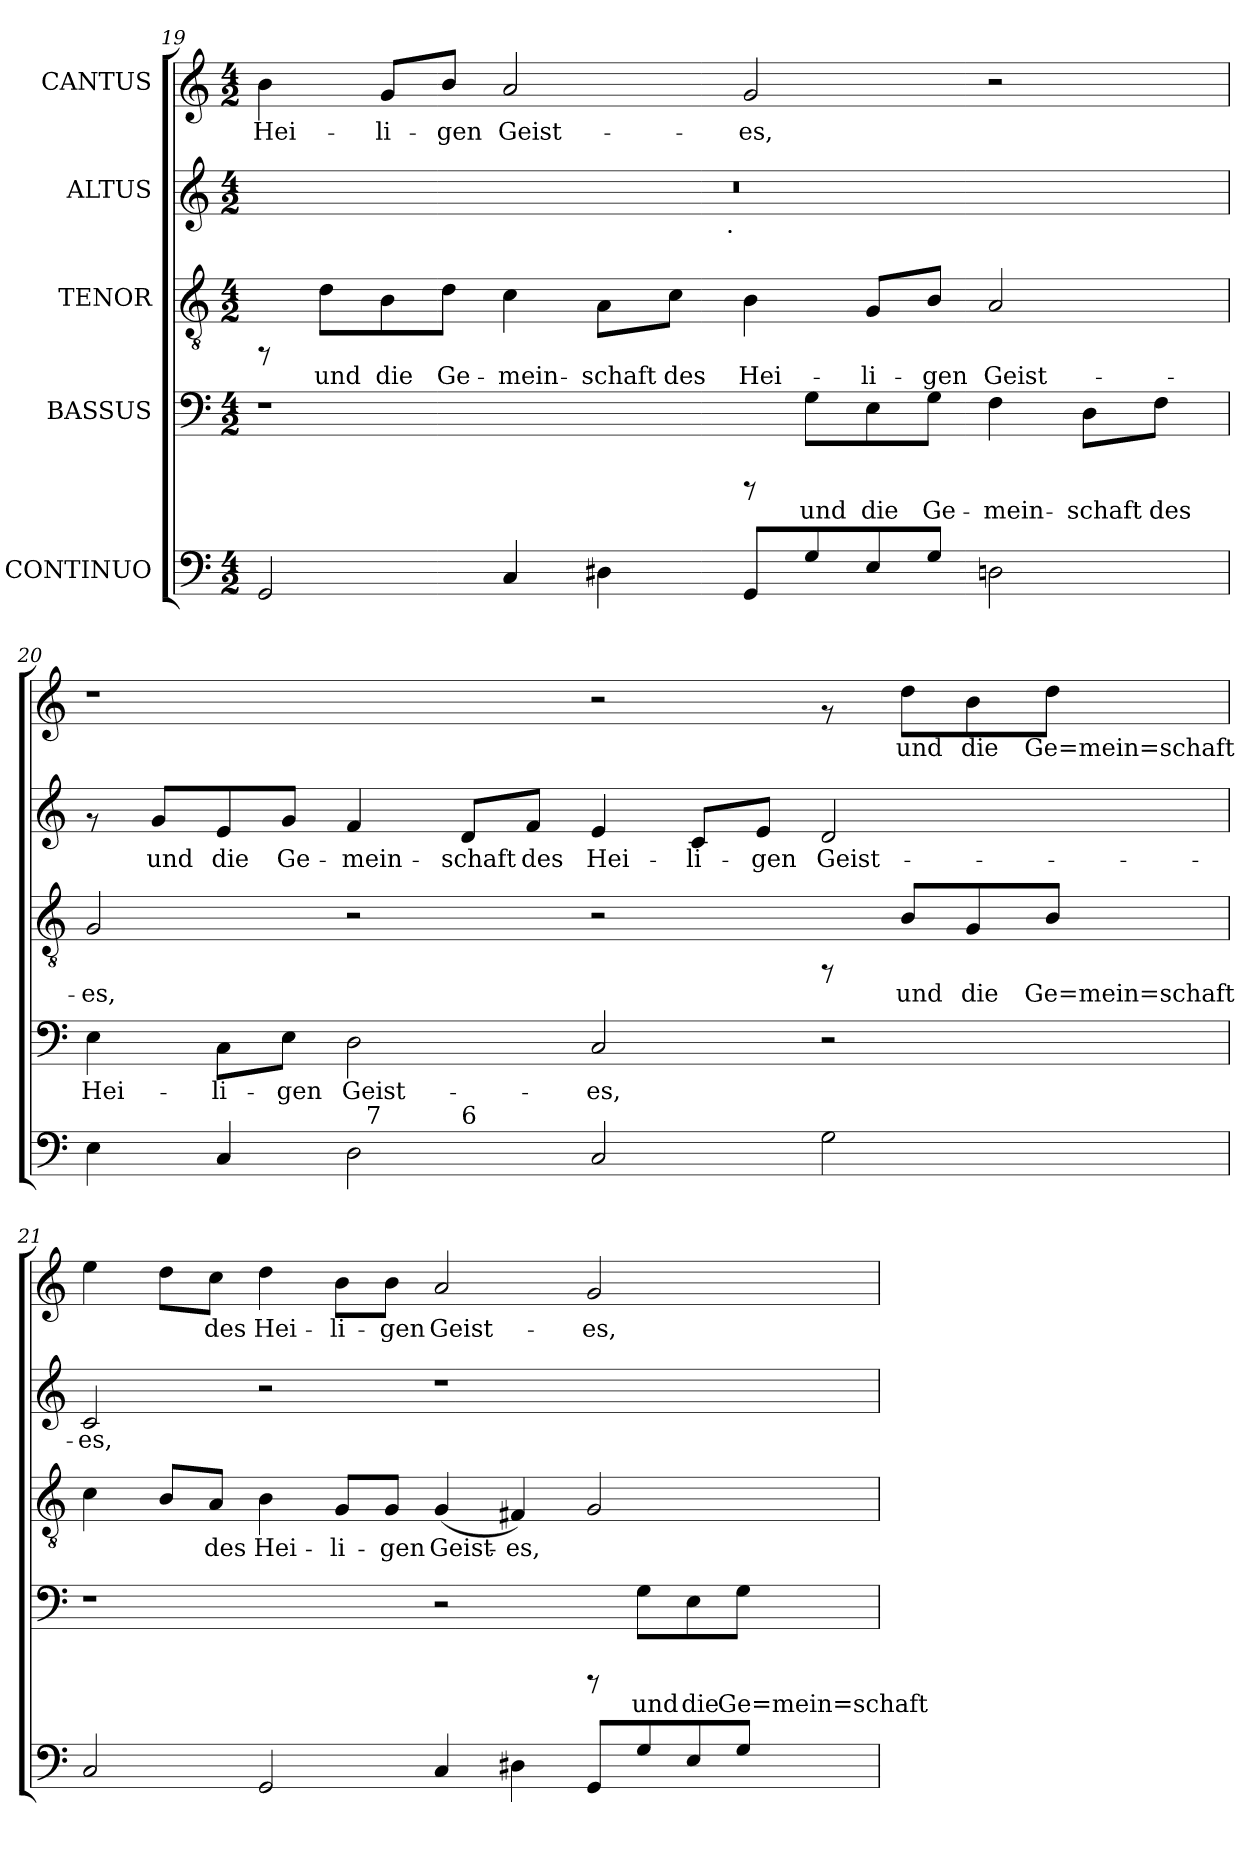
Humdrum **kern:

**kern	**kern	**text	**kern	**text	**kern	**text	**kern	**text
*part5	*part4	*part4	*part3	*part3	*part2	*part2	*part1	*part1
*staff5	*staff4	*staff4	*staff3	*staff3	*staff2	*staff2	*staff1	*staff1
*I"CONTINUO	*I"BASSUS	*	*I"TENOR	*	*I"ALTUS	*	*I"CANTUS	*
*clefF4	*clefF4	*	*clefGv2	*	*clefG2	*	*clefG2	*
*k[]	*k[]	*	*k[]	*	*k[]	*	*k[]	*
*C:	*C:	*	*C:	*	*C:	*	*C:	*
*M4/2	*M4/2	*	*M4/2	*	*M4/2	*	*M4/2	*
=19	=19	=19	=19	=19	=19	=19	=19	=19
!	!	!	!	!	!	!	!	!LO:LY:b:cj
*	*	*	*	*	*^	*	*	*
2GG/	1r	.	8rFF	.	0r	2ryy	.	4b\	Hei-
!	!	!	!	!LO:LY:b:cj	!	!	!	!	!
.	.	.	8d\L	und	.	.	.	.	.
!	!	!	!	!LO:LY:b:cj	!	!	!	!	!LO:LY:b:cj
.	.	.	8B\	die	.	.	.	8g/L	-li-
!	!	!	!	!LO:LY:b:cj	!	!	!	!	!LO:LY:b:cj
.	.	.	8d\J	Ge-	.	.	.	8b/J	-gen
!	!	!	!	!LO:LY:b:cj	!	!	!	!	!LO:LY:b:cj
4C/	.	.	4c\	-mein-	.	4ryy	.	2a/	Geist-
!	!	!	!	!LO:LY:b:cj	!	!	!	!	!
4D#\	.	.	8A\L	-schaft	.	8...ryy	.	.	.
!	!	!	!	!LO:LY:b:cj	!	!	!	!	!
.	.	.	8c\J	des	.	.	.	.	.
!	!	!	!	!	!	!LO:TX:b:t=.	!	!	!
.	.	.	.	.	.	1ryy	.	.	.
!	!	!	!	!LO:LY:b:cj	!	!	!	!	!LO:LY:b:cj
8GG/L	8rCCC	.	4B\	Hei-	.	.	.	2g/	-es,
!	!	!LO:LY:b:cj	!	!	!	!	!	!	!
8G/	8G\L	und	.	.	.	.	.	.	.
!	!	!LO:LY:b:cj	!	!LO:LY:b:cj	!	!	!	!	!
8E/	8E\	die	8G/L	-li-	.	.	.	.	.
!	!	!LO:LY:b:cj	!	!LO:LY:b:cj	!	!	!	!	!
8G/J	8G\J	Ge-	8B/J	-gen	.	.	.	.	.
!	!	!LO:LY:b:cj	!	!LO:LY:b:cj	!	!	!	!	!
2D\	4F\	-mein-	2A/	Geist-	.	.	.	2r	.
!	!	!LO:LY:b:cj	!	!	!	!	!	!	!
.	8D\L	-schaft	.	.	.	.	.	.	.
!	!	!LO:LY:b:cj	!	!	!	!	!	!	!
.	8F\J	des	.	.	.	.	.	.	.
.	.	.	.	.	.	64ryy	.	.	.
!!LO:LB:g=z
=20	=20	=20	=20	=20	=20	=20	=20	=20	=20
!	!	!LO:LY:b:cj	!	!LO:LY:b:cj	!	!	!	!	!
*^	*	*	*	*	*	*	*	*	*
*	*^	*	*	*	*	*v	*v	*	*	*
4E\	2ryy	2.ryy	4E\	Hei-	2G/	-es,	8rf	.	1r	.
!	!	!	!	!	!	!	!	!LO:LY:b:cj	!	!
.	.	.	.	.	.	.	8g/L	und	.	.
!	!	!	!	!LO:LY:b:cj	!	!	!	!LO:LY:b:cj	!	!
4C/	.	.	8C\L	-li-	.	.	8e/	die	.	.
!	!	!	!	!LO:LY:b:cj	!	!	!	!LO:LY:b:cj	!	!
.	.	.	8E\J	-gen	.	.	8g/J	Ge-	.	.
!	!	!	!	!LO:LY:b:cj	!	!	!	!LO:LY:b:cj	!	!
2D\	64ryy	.	2D\	Geist-	2r	.	4f/	-mein-	.	.
!	!LO:TX:a:t=7	!	!	!	!	!	!	!	!	!
.	1ryy	.	.	.	.	.	.	.	.	.
!	!	!LO:TX:a:t=6	!	!	!	!	!	!	!	!
!	!	!	!	!	!	!	!	!LO:LY:b:cj	!	!
.	.	1ryy	.	.	.	.	8d/L	-schaft	.	.
!	!	!	!	!	!	!	!	!LO:LY:b:cj	!	!
.	.	.	.	.	.	.	8f/J	des	.	.
!	!	!	!	!LO:LY:b:cj	!	!	!	!LO:LY:b:cj	!	!
2C/	.	.	2C/	-es,	2r	.	4e/	Hei-	2r	.
!	!	!	!	!	!	!	!	!LO:LY:b:cj	!	!
.	.	.	.	.	.	.	8c/L	-li-	.	.
!	!	!	!	!	!	!	!	!LO:LY:b:cj	!	!
.	.	.	.	.	.	.	8e/J	-gen	.	.
!	!	!	!	!	!	!	!	!LO:LY:b:cj	!	!
2G\	.	.	2r	.	8rFF	.	2d/	Geist-	8rf	.
.	4ryy	.	.	.	.	.	.	.	.	.
!	!	!	!	!	!	!LO:LY:b:cj	!	!	!	!LO:LY:b:cj
.	.	.	.	.	8B/L	und	.	.	8dd\L	und
!	!	!	!	!	!	!LO:LY:b:cj	!	!	!	!LO:LY:b:cj
.	.	4ryy	.	.	8G/	die	.	.	8b\	die
.	8...ryy	.	.	.	.	.	.	.	.	.
!	!	!	!	!	!	!LO:LY:b:cj	!	!	!	!LO:LY:b:cj
.	.	.	.	.	8B/J	Ge=mein=schaft	.	.	8dd\J	Ge=mein=schaft
=21	=21	=21	=21	=21	=21	=21	=21	=21	=21	=21
!	!	!	!	!	!	!LO:LY:b:cj	!	!LO:LY:b:cj	!	!LO:LY:b:cj
*v	*v	*v	*	*	*	*	*	*	*	*
2C/	1r	.	4c\	.	2c/	-es,	4ee\	.
!	!	!	!	!LO:LY:b:cj	!	!	!	!LO:LY:b:cj
.	.	.	8B/L	.	.	.	8dd\L	.
!	!	!	!	!LO:LY:b:cj	!	!	!	!LO:LY:b:cj
.	.	.	8A/J	des	.	.	8cc\J	des
!	!	!	!	!LO:LY:b:cj	!	!	!	!LO:LY:b:cj
2GG/	.	.	4B\	Hei-	2r	.	4dd\	Hei-
!	!	!	!	!LO:LY:b:cj	!	!	!	!LO:LY:b:cj
.	.	.	8G/L	-li-	.	.	8b\L	-li-
!	!	!	!	!LO:LY:b:cj	!	!	!	!LO:LY:b:cj
.	.	.	8G/J	-gen	.	.	8b\J	-gen
!	!	!	!	!LO:LY:b:cj	!	!	!	!LO:LY:b:cj
4C/	2r	.	(<4G/	Geist-	1r	.	2a/	Geist-
!	!	!	!	!LO:LY:b:cj	!	!	!	!
4D#\	.	.	4F#X/)	-es,	.	.	.	.
!	!	!	!	!LO:LY:b:cj	!	!	!	!LO:LY:b:cj
8GG/L	8rCCC	.	2G/	.	.	.	2g/	-es,
!	!	!LO:LY:b:cj	!	!	!	!	!	!
8G/	8G\L	und	.	.	.	.	.	.
!	!	!LO:LY:b:cj	!	!	!	!	!	!
8E/	8E\	die	.	.	.	.	.	.
!	!	!LO:LY:b:cj	!	!	!	!	!	!
8G/J	8G\J	Ge=mein=schaft	.	.	.	.	.	.
=	=	=	=	=	=	=	=	=
*-	*-	*-	*-	*-	*-	*-	*-	*-
